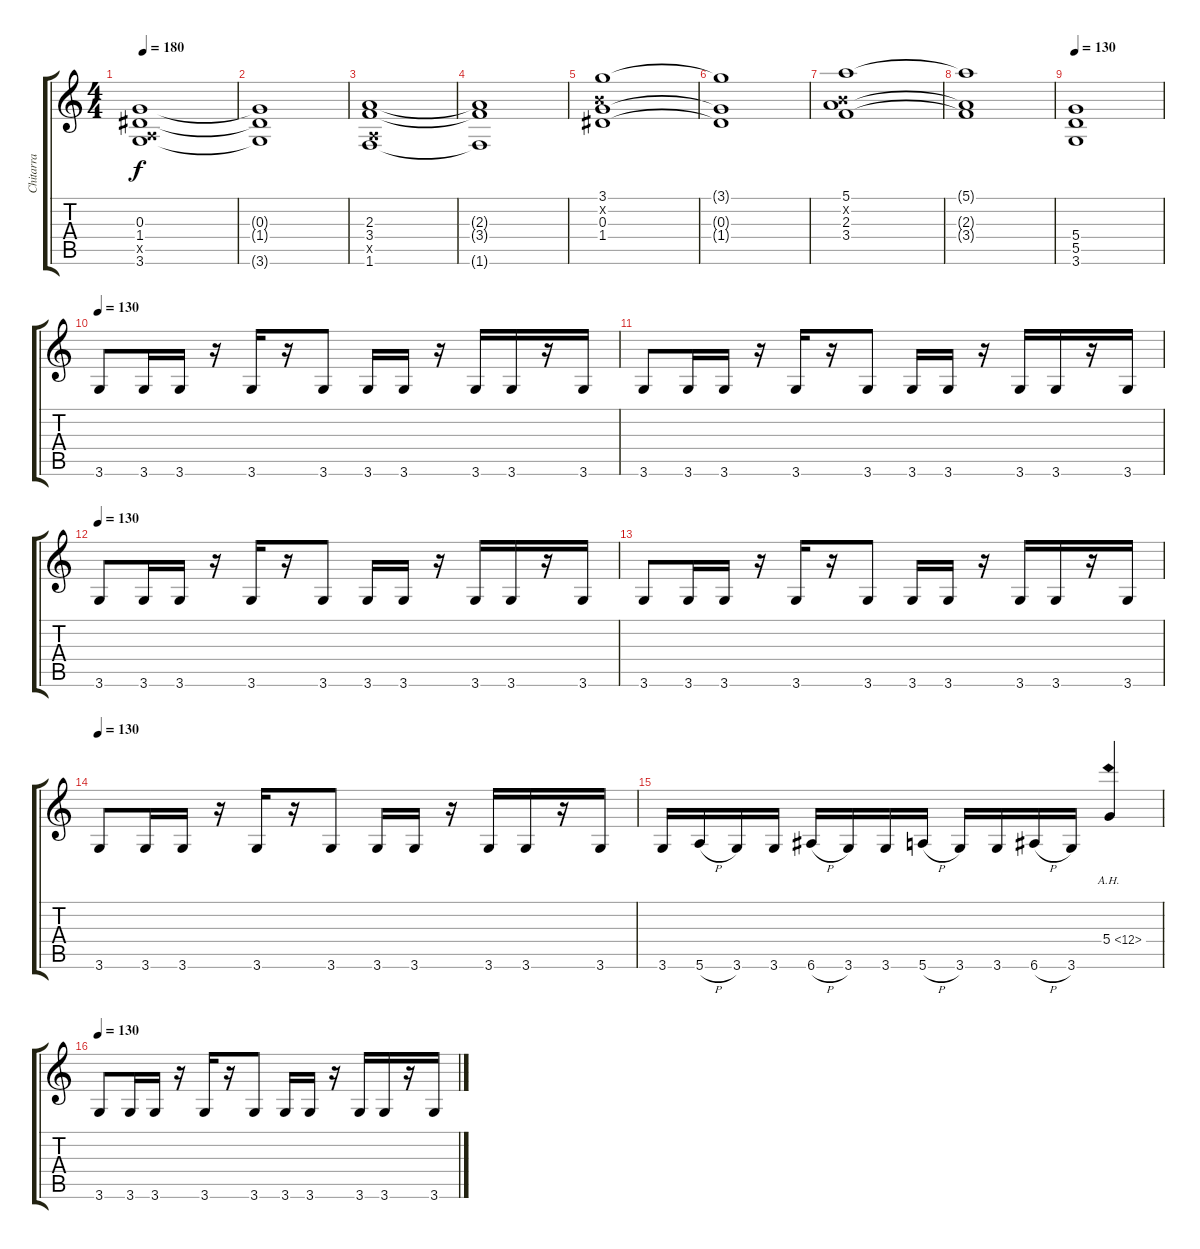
\track ("Chitarra" "Chitarra") {instrument distortionguitar}
\staff {score tabs}
\tuning (E4 B3 G3 D3 A2 E2) {hide}
\ts (4 4)
\tempo 180
\clef g2
\ks c
(0.3 1.4 0.5{x} 3.6).1{dy f} |
(0.3{t} 1.4{t} 3.6{t}).1 |
(2.3 3.4 0.5{x} 1.6).1 |
(2.3{t} 3.4{t} 1.6{t}).1 |
(3.1 0.2{x} 0.3 1.4).1 |
(3.1{t} 0.3{t} 1.4{t}).1 |
(5.1 0.2{x} 2.3 3.4).1 |
(5.1{t} 2.3{t} 3.4{t}).1 |
\tempo 130
(5.4 5.5 3.6).1 |
\tempo 130
3.6.8 3.6.16 3.6.16 r.16 3.6.16 r.16 3.6.8 3.6.16 3.6.16 r.16 3.6.16 3.6.16 r.16 3.6.16 |
3.6.8 3.6.16 3.6.16 r.16 3.6.16 r.16 3.6.8 3.6.16 3.6.16 r.16 3.6.16 3.6.16 r.16 3.6.16 |
\tempo 130
3.6.8 3.6.16 3.6.16 r.16 3.6.16 r.16 3.6.8 3.6.16 3.6.16 r.16 3.6.16 3.6.16 r.16 3.6.16 |
3.6.8 3.6.16 3.6.16 r.16 3.6.16 r.16 3.6.8 3.6.16 3.6.16 r.16 3.6.16 3.6.16 r.16 3.6.16 |
\tempo 130
3.6.8 3.6.16 3.6.16 r.16 3.6.16 r.16 3.6.8 3.6.16 3.6.16 r.16 3.6.16 3.6.16 r.16 3.6.16 |
3.6.16 5.6{h}.16 3.6.16 3.6.16 6.6{h}.16 3.6.16 3.6.16 5.6{h}.16 3.6.16 3.6.16 6.6{h}.16 3.6.16 5.4{ah 7}.4 |
\tempo 130
3.6.8 3.6.16 3.6.16 r.16 3.6.16 r.16 3.6.8 3.6.16 3.6.16 r.16 3.6.16 3.6.16 r.16 3.6.16
